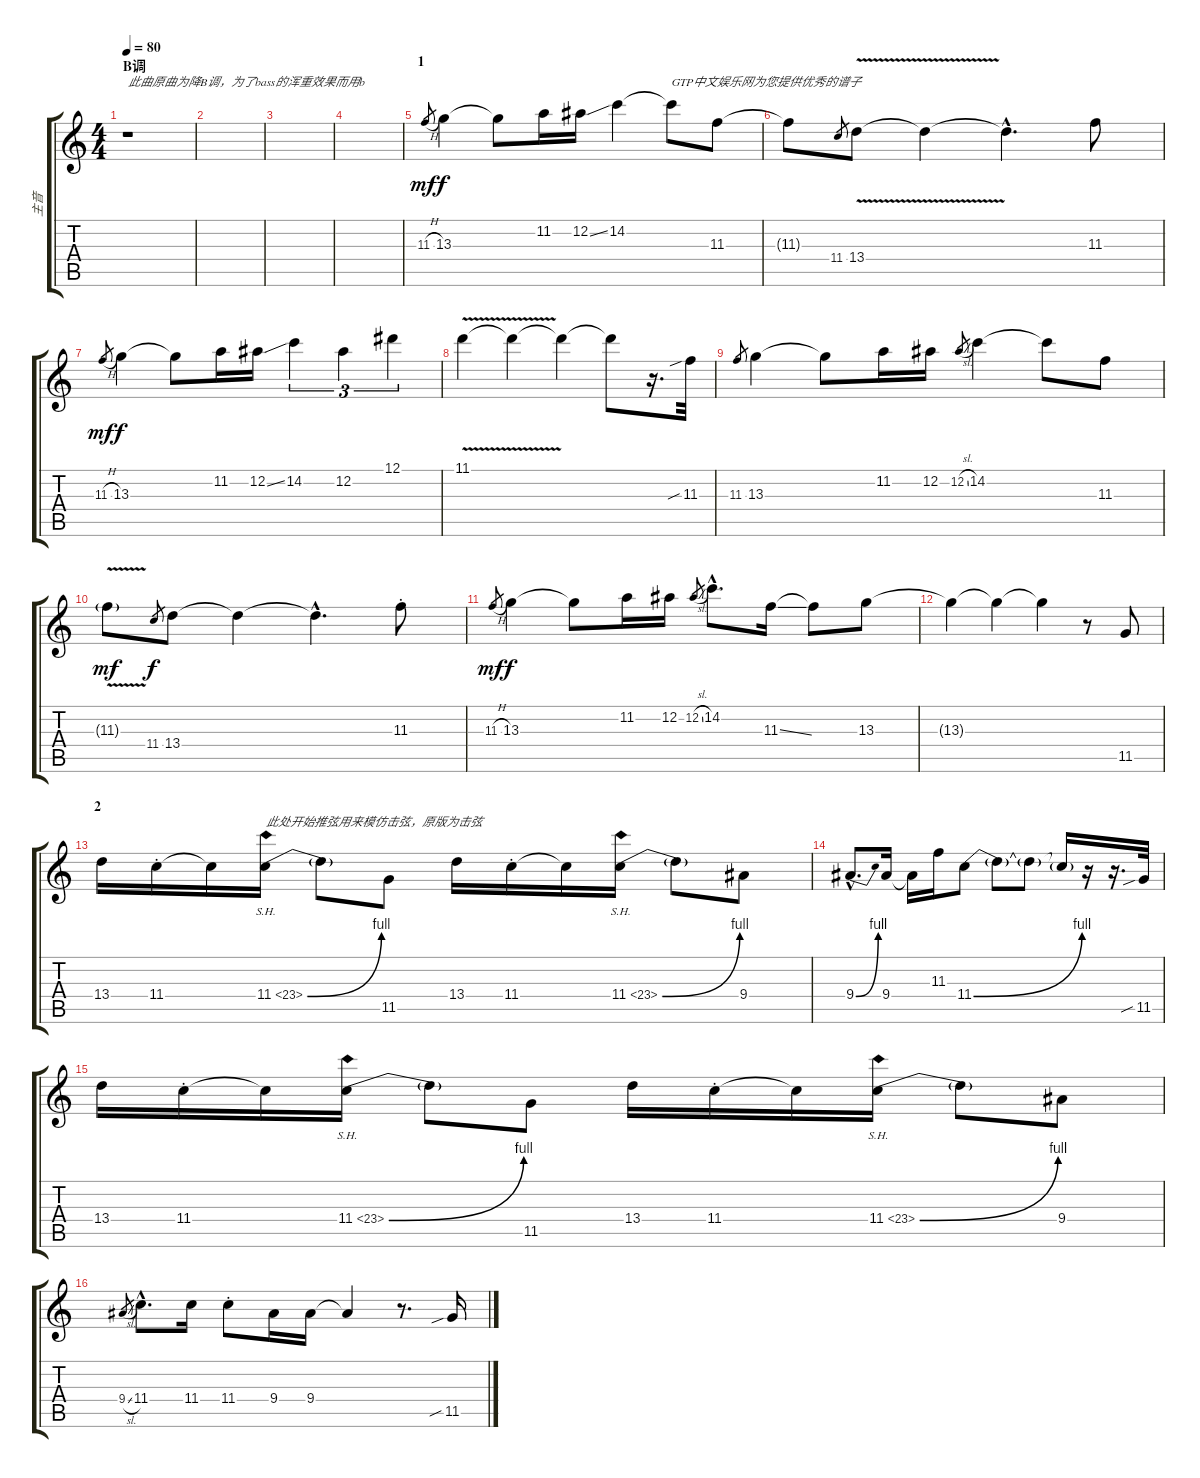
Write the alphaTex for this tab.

\track ("主音" "主音") {instrument overdrivenguitar}
\staff {score tabs}
\tuning (Eb4 Bb3 Gb3 Db3 Ab2 Eb2) {hide}
\ts (4 4)
\section ("" "B调")
\tempo 80
\clef g2
\ks c
r.1{txt "此曲原曲为降B调，为了bass的浑重效果而用b" dy mf instrument overdrivenguitar} |
|
|
|
\section ("" "1")
11.3{h}.8{gr} 13.3.4{dy f} 13.3{t}.8 11.2.16 12.2{ss}.16 14.2.4 14.2{t}.8{txt "GTP中文娱乐网为您提供优秀的谱子"} 11.3.8 |
11.3{t}.8 11.4.8{gr} 13.4{v}.8 13.4{t}.4 13.4{hac t}.4{d} 11.3.8 |
11.3{h}.8{gr dy mf} 13.3.4{dy f} 13.3{t}.8 11.2.16 12.2{ss}.16 14.2.4{tu (3 2)} 12.2.4{tu (3 2)} 12.1.4{tu (3 2)} |
11.1{v}.4 11.1{t}.4 11.1{t}.4 11.1{t}.8 r.16{d} 11.3{sib}.32 |
11.3.8{gr} 13.3.4 13.3{t}.8 11.2.16 12.2.16 12.2{sl}.8{gr} 14.2.4 14.2{t}.8 11.3.8 |
11.3{v g}.8{dy mf} 11.4.8{gr dy f} 13.4.8 13.4{t}.4 13.4{hac t}.4{d} 11.3{st}.8 |
11.3{h}.8{gr dy mf} 13.3.4{dy f} 13.3{t}.8 11.2.16 12.2.16 12.2{sl}.8{gr} 14.2{hac}.8{d} 11.3{ss}.16 11.3{t}.8 13.3.8 |
13.3{t}.4 13.3{t}.4 13.3{t}.4 r.8 11.5.8 |
\section ("" "2")
13.4.16 11.4{st}.16 11.4{t}.16 11.4{be (bend 0 0 60 4) sh 12}.16{txt "此处开始推弦用来模仿击弦，原版为击弦"} 11.4{t}.8 11.5.8 13.4.16 11.4{st}.16 11.4{t}.16 11.4{be (bend 0 0 60 4) sh 12}.16 11.4{t}.8 9.4.8 |
9.4{be (bend 0 0 60 4) hac}.8{d} 9.4.16 9.4{t}.16 11.3.16 11.4{be (bend 0 0 60 4)}.8 11.4{t}.8 11.4{t}.8 11.4{t}.16 r.16 r.16{d} 11.5{sib}.32 |
13.4.16 11.4{st}.16 11.4{t}.16 11.4{be (bend 0 0 60 4) sh 12}.16 11.4{t}.8 11.5.8 13.4.16 11.4{st}.16 11.4{t}.16 11.4{be (bend 0 0 60 4) sh 12}.16 11.4{t}.8 9.4.8 |
9.4{sl}.8{gr} 11.4{hac}.8{d} 11.4.16 11.4{st}.8 9.4.16 9.4.16 9.4{t}.4 r.8{d} 11.5{sib}.16
